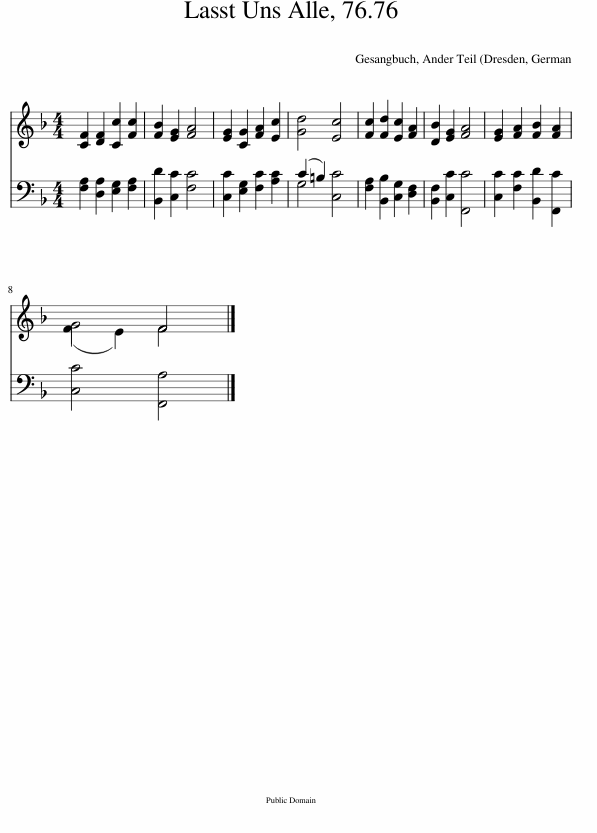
X:1
%%score ( 1 2 ) ( 3 4 )
L:1/8
M:4/4
I:linebreak $
K:F
V:1 treble
V:2 treble
V:3 bass
V:4 bass
V:1
 [CF]2 [DF]2 [Cc]2 [Fc]2 | [FB]2 [EG]2 [FA]4 | [EG]2 [CG]2 [FA]2 [Ec]2 | [Gd]4 [Ec]4 | [Fc]2 [Fd]2 [Ec]2 [FA]2 | %5
 [DB]2 [EG]2 [FA]4 | [EG]2 [FA]2 [FB]2 [FA]2 |$ (F2 E2) F4 |] %8
V:2
 x8 | x8 | x8 | x8 | x8 | %5
 x8 | x8 |$ G4 F4 |] %8
V:3
 [F,A,]2 [D,A,]2 [E,G,]2 [F,A,]2 | [B,,D]2 [C,C]2 [F,C]4 | [C,C]2 [E,G,]2 [F,C]2 [A,C]2 | (C2 =B,2) [C,C]4 | [F,A,]2 [B,,B,]2 [C,G,]2 [D,F,]2 | %5
 [B,,F,]2 [C,C]2 [F,,C]4 | [C,C]2 [F,C]2 [B,,D]2 [F,,C]2 |$ [C,C]4 [F,,A,]4 |] %8
V:4
 x8 | x8 | x8 | G,4 x4 | x8 | %5
 x8 | x8 |$ x8 |] %8
